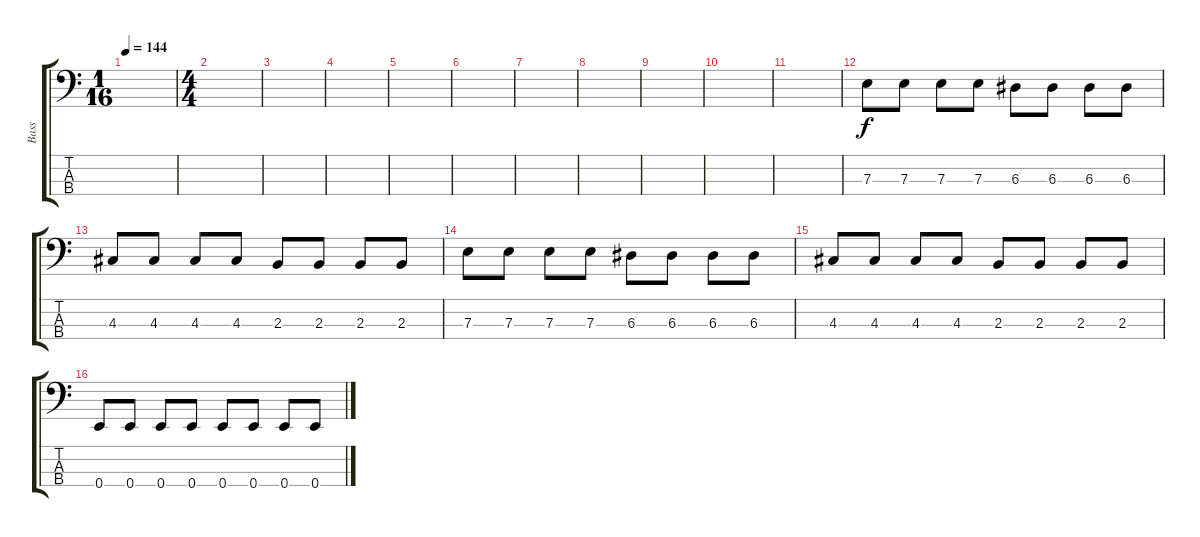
\track ("Bass" "Bass") {instrument electricbasspick}
\staff {score tabs}
\tuning (G2 D2 A1 E1) {hide}
\ts (1 16)
\tempo 144
\clef f4
\ks c
|
\ts (4 4)
|
|
|
|
|
|
|
|
|
|
7.3.8 7.3.8 7.3.8 7.3.8 6.3.8 6.3.8 6.3.8 6.3.8 |
4.3.8 4.3.8 4.3.8 4.3.8 2.3.8 2.3.8 2.3.8 2.3.8 |
7.3.8 7.3.8 7.3.8 7.3.8 6.3.8 6.3.8 6.3.8 6.3.8 |
4.3.8 4.3.8 4.3.8 4.3.8 2.3.8 2.3.8 2.3.8 2.3.8 |
0.4.8 0.4.8 0.4.8 0.4.8 0.4.8 0.4.8 0.4.8 0.4.8
